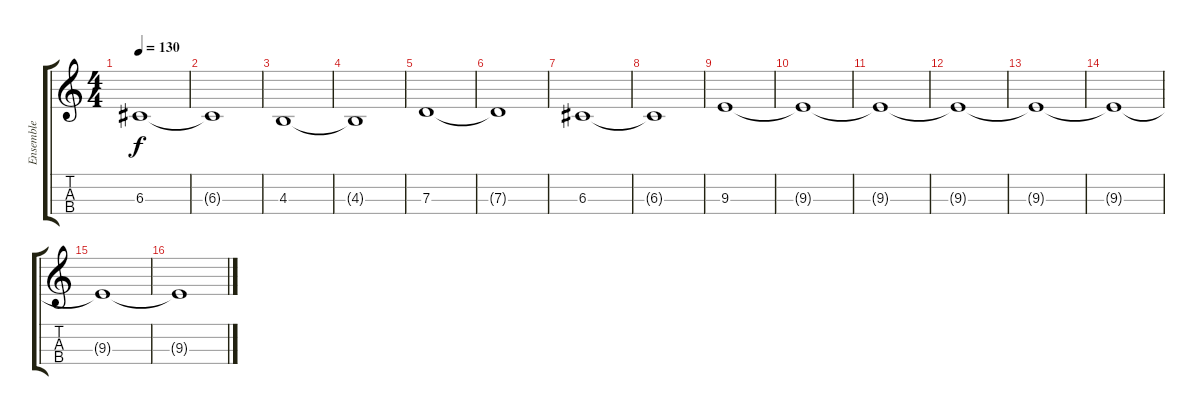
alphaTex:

\track ("Ensemble" "Ensemble") {instrument stringensemble2}
\staff {score tabs}
\tuning (E4 B3 G3 D3) {hide}
\ts (4 4)
\tempo 130
\clef g2
\ks c
6.3{t}.1{dy f} |
6.3{t}.1 |
4.3.1 |
4.3{t}.1 |
7.3.1 |
7.3{t}.1 |
6.3.1 |
6.3{t}.1 |
9.3.1 |
9.3{t}.1 |
9.3{t}.1 |
9.3{t}.1 |
9.3{t}.1 |
9.3{t}.1 |
9.3{t}.1 |
9.3{t}.1
